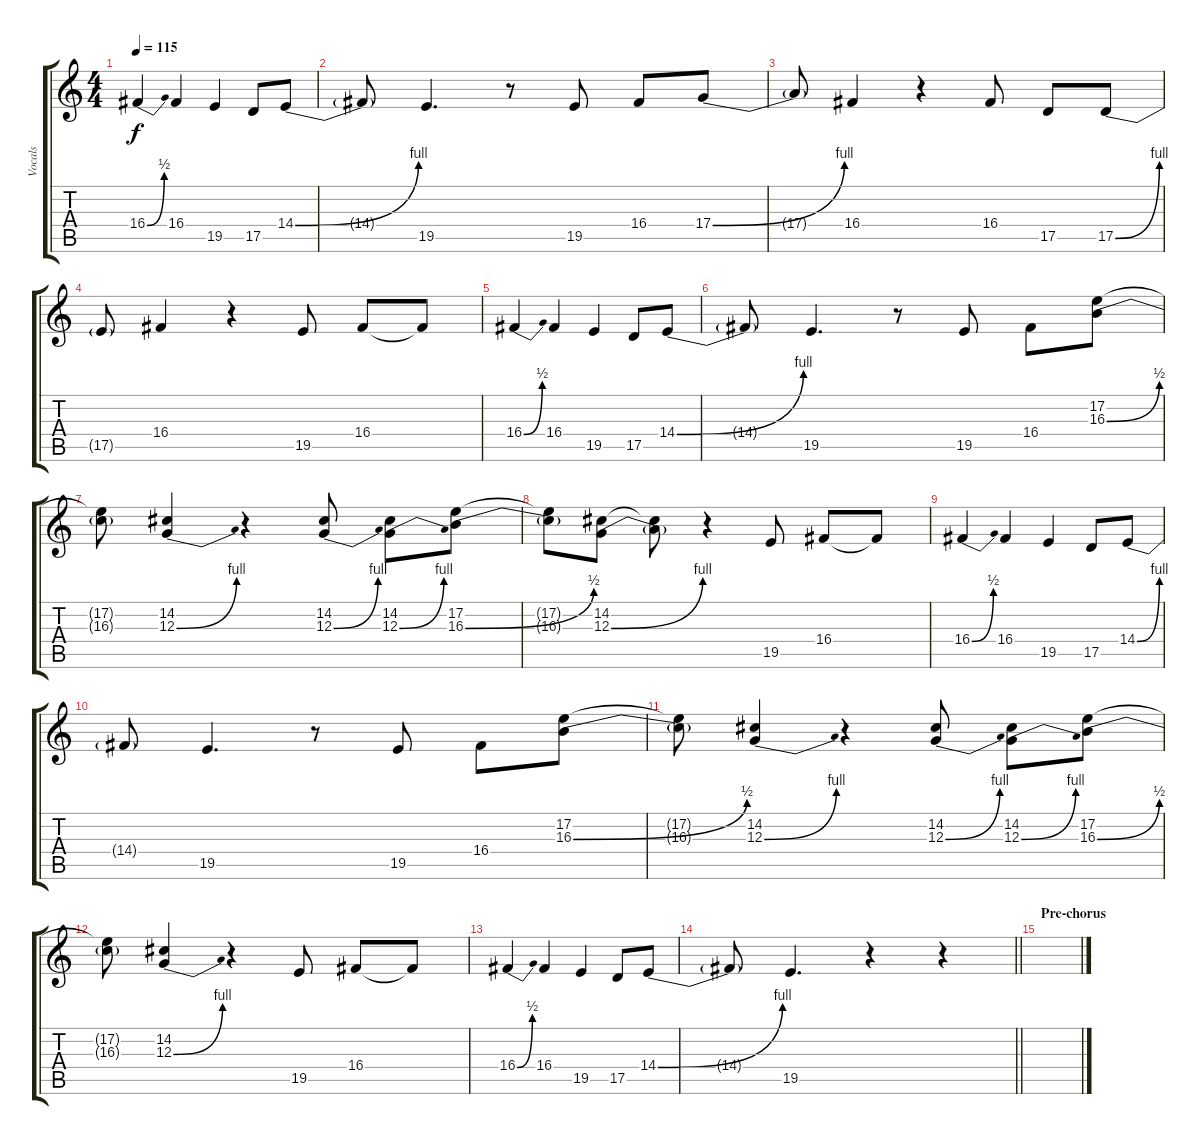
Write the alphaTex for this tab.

\track ("Vocals" "Vocals") {instrument lead2sawtooth}
\staff {score tabs}
\tuning (E4 B3 G3 D3 A2 E2) {hide}
\ts (4 4)
\tempo 115
\clef g2
\ks c
16.4{be (bend 0 0 60 2)}.4{dy f} 16.4.4 19.5.4 17.5.8 14.4{be (bend 0 0 60 4)}.8 |
14.4{t}.8 19.5.4{d} r.8 19.5.8 16.4.8 17.4{be (bend 0 0 60 4)}.8 |
17.4{t}.8 16.4.4 r.4 16.4.8 17.5.8 17.5{be (bend 0 0 60 4)}.8 |
17.5{t}.8 16.4.4 r.4 19.5.8 16.4.8 16.4{t}.8 |
16.4{be (bend 0 0 60 2)}.4 16.4.4 19.5.4 17.5.8 14.4{be (bend 0 0 60 4)}.8 |
14.4{t}.8 19.5.4{d} r.8 19.5.8 16.4.8 (17.2 16.3{be (bend 0 0 60 2)}).8 |
(17.2{t} 16.3{t}).8 (14.2 12.3{be (bend 0 0 60 4)}).4 r.4 (14.2 12.3{be (bend 0 0 60 4)}).8 (14.2 12.3{be (bend 0 0 60 4)}).8 (17.2 16.3{be (bend 0 0 60 2)}).8 |
(17.2{t} 16.3{t}).8 (14.2 12.3{be (bend 0 0 60 4)}).8 (14.2{t} 12.3{t}).8 r.4 19.5.8 16.4.8 16.4{t}.8 |
16.4{be (bend 0 0 60 2)}.4 16.4.4 19.5.4 17.5.8 14.4{be (bend 0 0 60 4)}.8 |
14.4{t}.8 19.5.4{d} r.8 19.5.8 16.4.8 (17.2 16.3{be (bend 0 0 60 2)}).8 |
(17.2{t} 16.3{t}).8 (14.2 12.3{be (bend 0 0 60 4)}).4 r.4 (14.2 12.3{be (bend 0 0 60 4)}).8 (14.2 12.3{be (bend 0 0 60 4)}).8 (17.2 16.3{be (bend 0 0 60 2)}).8 |
(17.2{t} 16.3{t}).8 (14.2 12.3{be (bend 0 0 60 4)}).4 r.4 19.5.8 16.4.8 16.4{t}.8 |
16.4{be (bend 0 0 60 2)}.4 16.4.4 19.5.4 17.5.8 14.4{be (bend 0 0 60 4)}.8 |
\barLineRight lightlight
14.4{t}.8 19.5.4{d} r.4 r.4 |
\section ("" "Pre-chorus")
